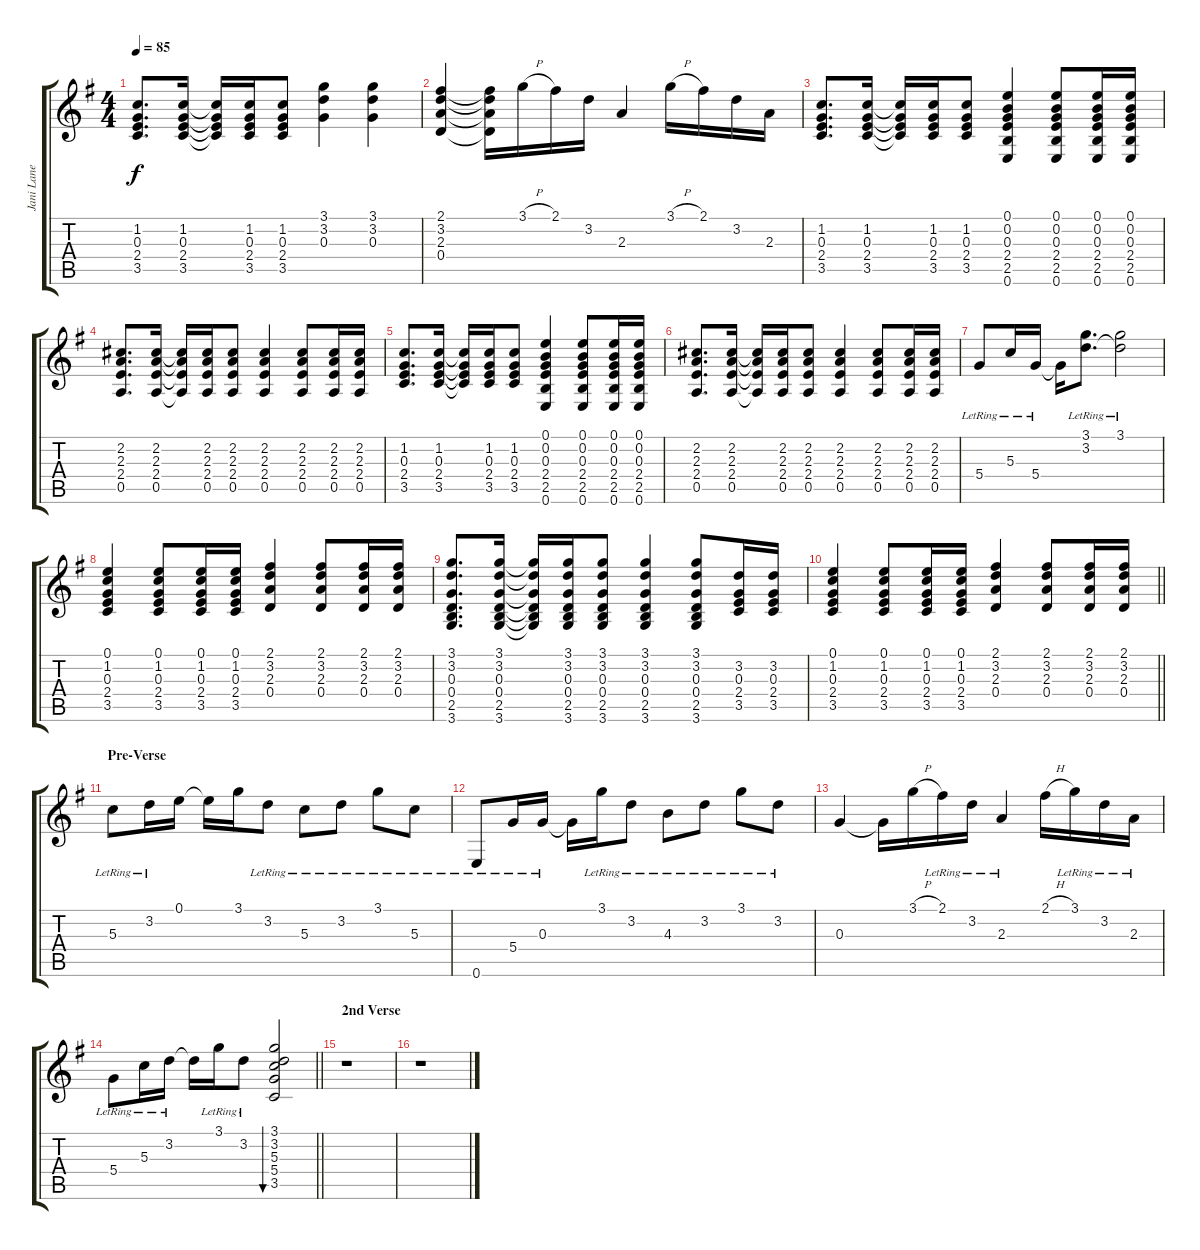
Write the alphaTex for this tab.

\track ("Jani Lane Acoustic" "Jani Lane ") {instrument acousticguitarsteel}
\staff {score tabs}
\tuning (E4 B3 G3 D3 A2 E2) {hide}
\ts (4 4)
\tempo 85
\clef g2
\ks g
(1.2 0.3 2.4 3.5).8{d dy f} (1.2 0.3 2.4 3.5).16 (1.2{t} 0.3{t} 2.4{t} 3.5{t}).16 (1.2 0.3 2.4 3.5).16 (1.2 0.3 2.4 3.5).8 (3.1 3.2 0.3).4 (3.1 3.2 0.3).4 |
(2.1 3.2 2.3 0.4).4 (2.1{t} 3.2{t} 2.3{t} 0.4{t}).16 3.1{h}.16 2.1.16 3.2.16 2.3.4 3.1{h}.16 2.1.16 3.2.16 2.3.16 |
(1.2 0.3 2.4 3.5).8{d} (1.2 0.3 2.4 3.5).16 (1.2{t} 0.3{t} 2.4{t} 3.5{t}).16 (1.2 0.3 2.4 3.5).16 (1.2 0.3 2.4 3.5).8 (0.1 0.2 0.3 2.4 2.5 0.6).4 (0.1 0.2 0.3 2.4 2.5 0.6).8 (0.1 0.2 0.3 2.4 2.5 0.6).16 (0.1 0.2 0.3 2.4 2.5 0.6).16 |
(2.2 2.3 2.4 0.5).8{d} (2.2 2.3 2.4 0.5).16 (2.2{t} 2.3{t} 2.4{t} 0.5{t}).16 (2.2 2.3 2.4 0.5).16 (2.2 2.3 2.4 0.5).8 (2.2 2.3 2.4 0.5).4 (2.2 2.3 2.4 0.5).8 (2.2 2.3 2.4 0.5).16 (2.2 2.3 2.4 0.5).16 |
(1.2 0.3 2.4 3.5).8{d} (1.2 0.3 2.4 3.5).16 (1.2{t} 0.3{t} 2.4{t} 3.5{t}).16 (1.2 0.3 2.4 3.5).16 (1.2 0.3 2.4 3.5).8 (0.1 0.2 0.3 2.4 2.5 0.6).4 (0.1 0.2 0.3 2.4 2.5 0.6).8 (0.1 0.2 0.3 2.4 2.5 0.6).16 (0.1 0.2 0.3 2.4 2.5 0.6).16 |
(2.2 2.3 2.4 0.5).8{d} (2.2 2.3 2.4 0.5).16 (2.2{t} 2.3{t} 2.4{t} 0.5{t}).16 (2.2 2.3 2.4 0.5).16 (2.2 2.3 2.4 0.5).8 (2.2 2.3 2.4 0.5).4 (2.2 2.3 2.4 0.5).8 (2.2 2.3 2.4 0.5).16 (2.2 2.3 2.4 0.5).16 |
5.4{lr}.8 5.3{lr}.16 5.4{lr}.16 5.4{t}.16 (3.1 3.2{lr}).8{d} (3.1{lr} 3.2{t}).2 |
(0.1 1.2 0.3 2.4 3.5).4 (0.1 1.2 0.3 2.4 3.5).8 (0.1 1.2 0.3 2.4 3.5).16 (0.1 1.2 0.3 2.4 3.5).16 (2.1 3.2 2.3 0.4).4 (2.1 3.2 2.3 0.4).8 (2.1 3.2 2.3 0.4).16 (2.1 3.2 2.3 0.4).16 |
(3.1 3.2 0.3 0.4 2.5 3.6).8{d} (3.1 3.2 0.3 0.4 2.5 3.6).16 (3.1{t} 3.2{t} 0.3{t} 0.4{t} 2.5{t} 3.6{t}).16 (3.1 3.2 0.3 0.4 2.5 3.6).16 (3.1 3.2 0.3 0.4 2.5 3.6).8 (3.1 3.2 0.3 0.4 2.5 3.6).4 (3.1 3.2 0.3 0.4 2.5 3.6).8 (3.2 0.3 2.4 3.5).16 (3.2 0.3 2.4 3.5).16 |
\barLineRight lightlight
(0.1 1.2 0.3 2.4 3.5).4 (0.1 1.2 0.3 2.4 3.5).8 (0.1 1.2 0.3 2.4 3.5).16 (0.1 1.2 0.3 2.4 3.5).16 (2.1 3.2 2.3 0.4).4 (2.1 3.2 2.3 0.4).8 (2.1 3.2 2.3 0.4).16 (2.1 3.2 2.3 0.4).16 |
\section ("" "Pre-Verse")
5.3{lr}.8 3.2{lr}.16 0.1.16 0.1{t}.16 3.1.16 3.2{lr}.8 5.3{lr}.8 3.2{lr}.8 3.1{lr}.8 5.3{lr}.8 |
0.6{lr}.8 5.4{lr}.16 0.3{lr}.16 0.3{t}.16 3.1{lr}.16 3.2{lr}.8 4.3{lr}.8 3.2{lr}.8 3.1{lr}.8 3.2{lr}.8 |
0.3.4 0.3{t}.16 3.1{h}.16 2.1{lr}.16 3.2{lr}.16 2.3{lr}.4 2.1{h}.16 3.1{lr}.16 3.2{lr}.16 2.3{lr}.16 |
\barLineRight lightlight
5.4{lr}.8 5.3{lr}.16 3.2{lr}.16 3.2{t}.16 3.1{lr}.16 3.2{lr}.8 (3.1 3.2 5.3 5.4 3.5).2{bu 240} |
\section ("" "2nd Verse")
r.1 |
r.1
